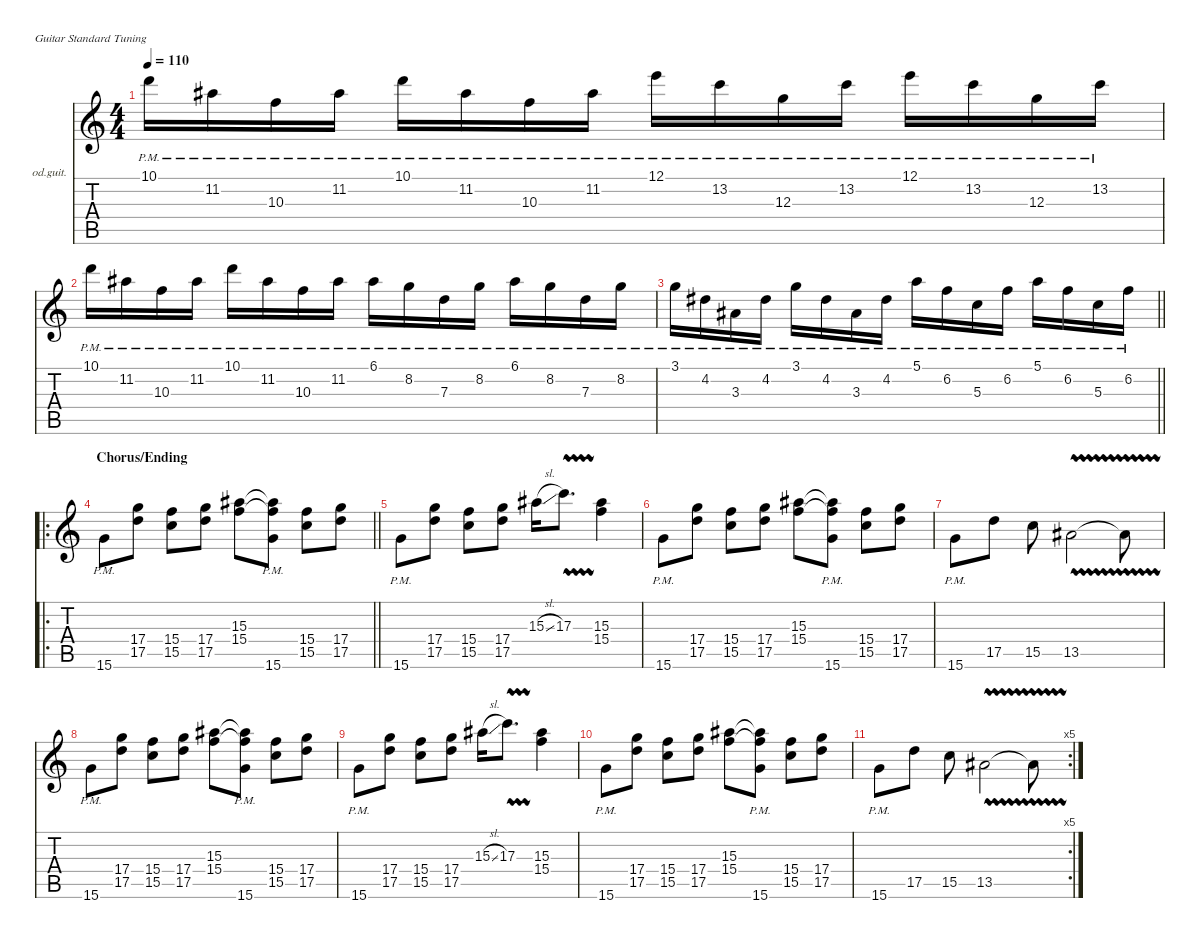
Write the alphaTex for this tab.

\defaultSystemsLayout 4
\hideDynamics
\bracketExtendMode nobrackets
\firstSystemTrackNameOrientation horizontal
\otherSystemsTrackNameOrientation horizontal
\track ("Gitar 1" "od.guit.") {instrument overdrivenguitar}
\staff {score tabs}
\tuning (E4 B3 G3 D3 A2 E2)
\ts (4 4)
\tempo 110
\clef g2
\ks c
10.1{pm}.16{dy f beam Down} 11.2{pm acc #}.16{beam Down} 10.3{pm}.16{beam Down} 11.2{pm acc #}.16{beam Down} 10.1{pm}.16{beam Down} 11.2{pm acc #}.16{beam Down} 10.3{pm}.16{beam Down} 11.2{pm acc #}.16{beam Down} 12.1{pm}.16{beam Down} 13.2{pm}.16{beam Down} 12.3{pm}.16{beam Down} 13.2{pm}.16{beam Down} 12.1{pm}.16{beam Down} 13.2{pm}.16{beam Down} 12.3{pm}.16{beam Down} 13.2{pm}.16{beam Down} |
10.1{pm}.16{beam Down} 11.2{pm acc #}.16{beam Down} 10.3{pm}.16{beam Down} 11.2{pm acc #}.16{beam Down} 10.1{pm}.16{beam Down} 11.2{pm acc #}.16{beam Down} 10.3{pm}.16{beam Down} 11.2{pm acc #}.16{beam Down} 6.1{pm acc #}.16{beam Down} 8.2{pm}.16{beam Down} 7.3{pm}.16{beam Down} 8.2{pm}.16{beam Down} 6.1{pm acc #}.16{beam Down} 8.2{pm}.16{beam Down} 7.3{pm}.16{beam Down} 8.2{pm}.16{beam Down} |
\barLineRight lightlight
3.1{pm}.16{beam Down} 4.2{pm acc #}.16{beam Down} 3.3{pm acc #}.16{beam Down} 4.2{pm acc #}.16{beam Down} 3.1{pm}.16{beam Down} 4.2{pm acc #}.16{beam Down} 3.3{pm acc #}.16{beam Down} 4.2{pm acc #}.16{beam Down} 5.1{pm}.16{beam Down} 6.2{pm}.16{beam Down} 5.3{pm}.16{beam Down} 6.2{pm}.16{beam Down} 5.1{pm}.16{beam Down} 6.2{pm}.16{beam Down} 5.3{pm}.16{beam Down} 6.2{pm}.16{beam Down} |
\ro
\section ("" "Chorus/Ending")
\barLineRight lightlight
15.6{pm}.8{beam Down} (17.4 17.5).8{beam Down} (15.4 15.5).8{beam Down} (17.4 17.5).8{beam Down} (15.3{acc #} 15.4).8{beam Down} (15.6{pm} 15.3{t acc #} 15.4{t}).8{beam Down} (15.4 15.5).8{beam Down} (17.4 17.5).8{beam Down} |
15.6{pm}.8{beam Down} (17.4 17.5).8{beam Down} (15.4 15.5).8{beam Down} (17.4 17.5).8{beam Down} 15.3{sl acc #}.16{beam Down} 17.3{vw}.8{d beam Down} (15.3{acc #} 15.4).4{beam Down} |
15.6{pm}.8{beam Down} (17.4 17.5).8{beam Down} (15.4 15.5).8{beam Down} (17.4 17.5).8{beam Down} (15.3{acc #} 15.4).8{beam Down} (15.6{pm} 15.3{t acc #} 15.4{t}).8{beam Down} (15.4 15.5).8{beam Down} (17.4 17.5).8{beam Down} |
15.6{pm}.8{beam Down} 17.5.8{beam Down} 15.5.8{beam Down} 13.5{vw acc #}.2{beam Down} 13.5{t acc #}.8{beam Down} |
15.6{pm}.8{beam Down} (17.4 17.5).8{beam Down} (15.4 15.5).8{beam Down} (17.4 17.5).8{beam Down} (15.3{acc #} 15.4).8{beam Down} (15.6{pm} 15.3{t acc #} 15.4{t}).8{beam Down} (15.4 15.5).8{beam Down} (17.4 17.5).8{beam Down} |
15.6{pm}.8{beam Down} (17.4 17.5).8{beam Down} (15.4 15.5).8{beam Down} (17.4 17.5).8{beam Down} 15.3{sl acc #}.16{beam Down} 17.3{vw}.8{d beam Down} (15.3{acc #} 15.4).4{beam Down} |
15.6{pm}.8{beam Down} (17.4 17.5).8{beam Down} (15.4 15.5).8{beam Down} (17.4 17.5).8{beam Down} (15.3{acc #} 15.4).8{beam Down} (15.6{pm} 15.3{t acc #} 15.4{t}).8{beam Down} (15.4 15.5).8{beam Down} (17.4 17.5).8{beam Down} |
\rc 5
15.6{pm}.8{beam Down} 17.5.8{beam Down} 15.5.8{beam Down} 13.5{vw acc #}.2{beam Down} 13.5{t acc #}.8{beam Down}
